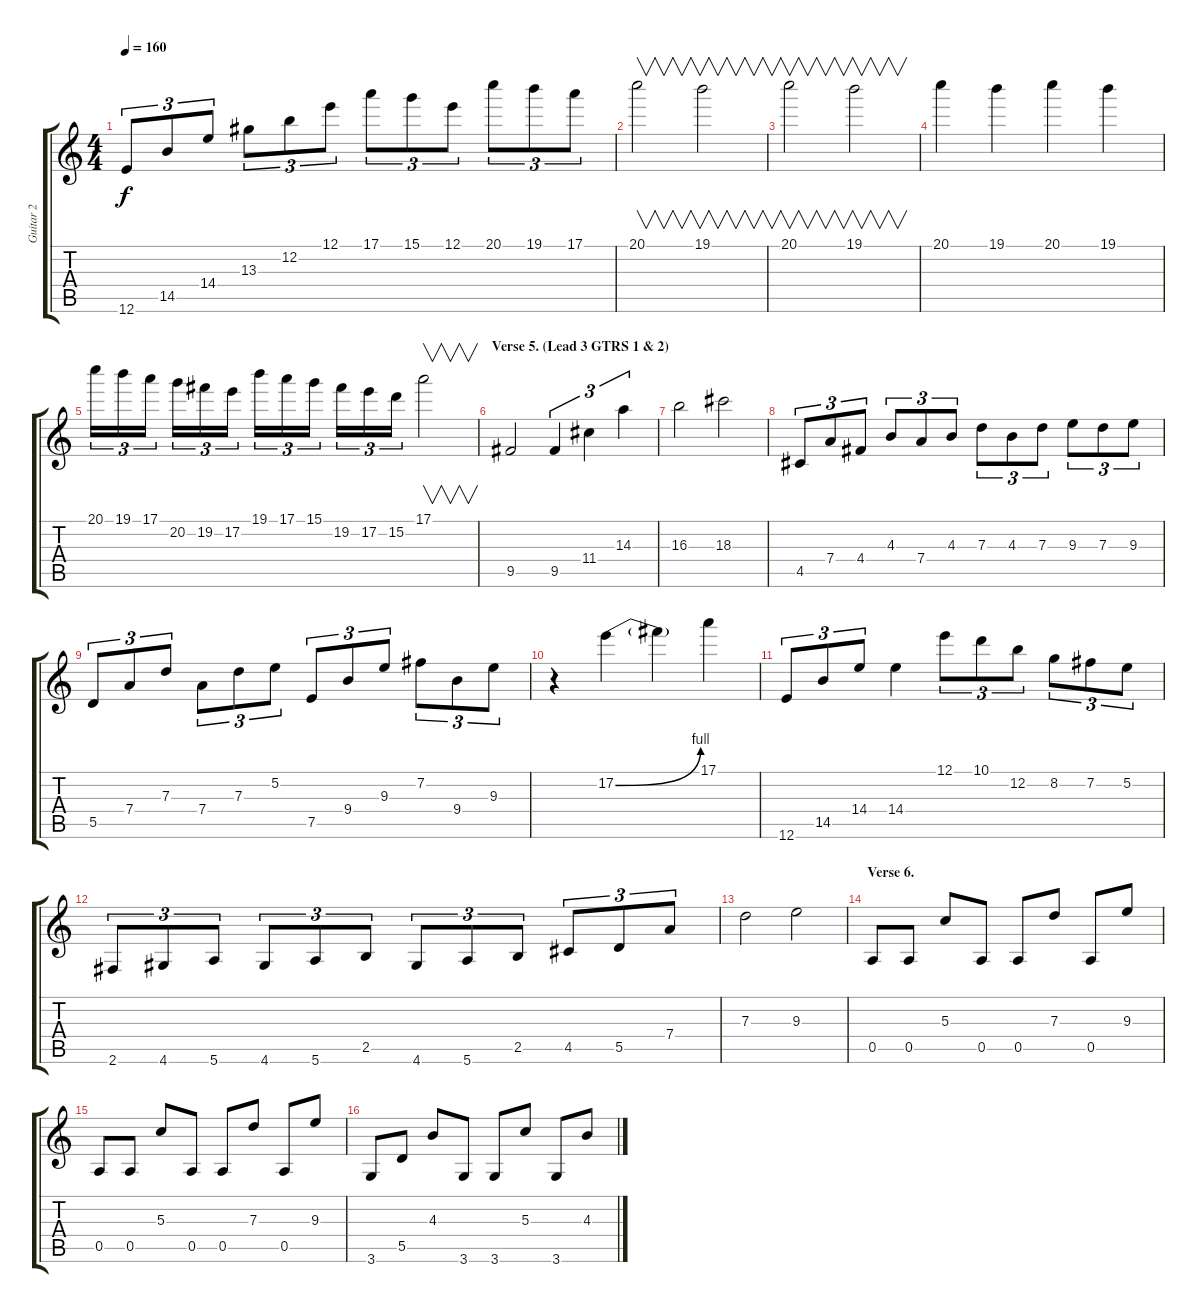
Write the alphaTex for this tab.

\track ("Guitar 2" "Guitar 2") {instrument overdrivenguitar}
\staff {score tabs}
\tuning (E4 B3 G3 D3 A2 E2) {hide}
\ts (4 4)
\tempo 160
\clef g2
\ks c
12.6.8{tu (3 2) dy f} 14.5.8{tu (3 2)} 14.4.8{tu (3 2)} 13.3.8{tu (3 2)} 12.2.8{tu (3 2)} 12.1.8{tu (3 2)} 17.1.8{tu (3 2)} 15.1.8{tu (3 2)} 12.1.8{tu (3 2)} 20.1.8{tu (3 2)} 19.1.8{tu (3 2)} 17.1.8{tu (3 2)} |
20.1.2{v} 19.1.2{v} |
20.1.2{v} 19.1.2{v} |
20.1.4 19.1.4 20.1.4 19.1.4 |
20.1.16{tu (3 2)} 19.1.16{tu (3 2)} 17.1.16{tu (3 2)} 20.2.16{tu (3 2)} 19.2.16{tu (3 2)} 17.2.16{tu (3 2)} 19.1.16{tu (3 2)} 17.1.16{tu (3 2)} 15.1.16{tu (3 2)} 19.2.16{tu (3 2)} 17.2.16{tu (3 2)} 15.2.16{tu (3 2)} 17.1.2{v} |
\section ("" "Verse 5. (Lead 3 GTRS 1 & 2)")
9.5.2 9.5.4{tu (3 2)} 11.4.4{tu (3 2)} 14.3.4{tu (3 2)} |
16.3.2 18.3.2 |
4.5.8{tu (3 2)} 7.4.8{tu (3 2)} 4.4.8{tu (3 2)} 4.3.8{tu (3 2)} 7.4.8{tu (3 2)} 4.3.8{tu (3 2)} 7.3.8{tu (3 2)} 4.3.8{tu (3 2)} 7.3.8{tu (3 2)} 9.3.8{tu (3 2)} 7.3.8{tu (3 2)} 9.3.8{tu (3 2)} |
5.5.8{tu (3 2)} 7.4.8{tu (3 2)} 7.3.8{tu (3 2)} 7.4.8{tu (3 2)} 7.3.8{tu (3 2)} 5.2.8{tu (3 2)} 7.5.8{tu (3 2)} 9.4.8{tu (3 2)} 9.3.8{tu (3 2)} 7.2.8{tu (3 2)} 9.4.8{tu (3 2)} 9.3.8{tu (3 2)} |
r.4 17.2{be (bend 0 0 60 4)}.4 17.2{t}.4 17.1.4 |
12.6.8{tu (3 2)} 14.5.8{tu (3 2)} 14.4.8{tu (3 2)} 14.4.4 12.1.8{tu (3 2)} 10.1.8{tu (3 2)} 12.2.8{tu (3 2)} 8.2.8{tu (3 2)} 7.2.8{tu (3 2)} 5.2.8{tu (3 2)} |
2.6.8{tu (3 2)} 4.6.8{tu (3 2)} 5.6.8{tu (3 2)} 4.6.8{tu (3 2)} 5.6.8{tu (3 2)} 2.5.8{tu (3 2)} 4.6.8{tu (3 2)} 5.6.8{tu (3 2)} 2.5.8{tu (3 2)} 4.5.8{tu (3 2)} 5.5.8{tu (3 2)} 7.4.8{tu (3 2)} |
7.3.2 9.3.2 |
\section ("" "Verse 6.")
0.5.8 0.5.8 5.3.8 0.5.8 0.5.8 7.3.8 0.5.8 9.3.8 |
0.5.8 0.5.8 5.3.8 0.5.8 0.5.8 7.3.8 0.5.8 9.3.8 |
3.6.8 5.5.8 4.3.8 3.6.8 3.6.8 5.3.8 3.6.8 4.3.8
